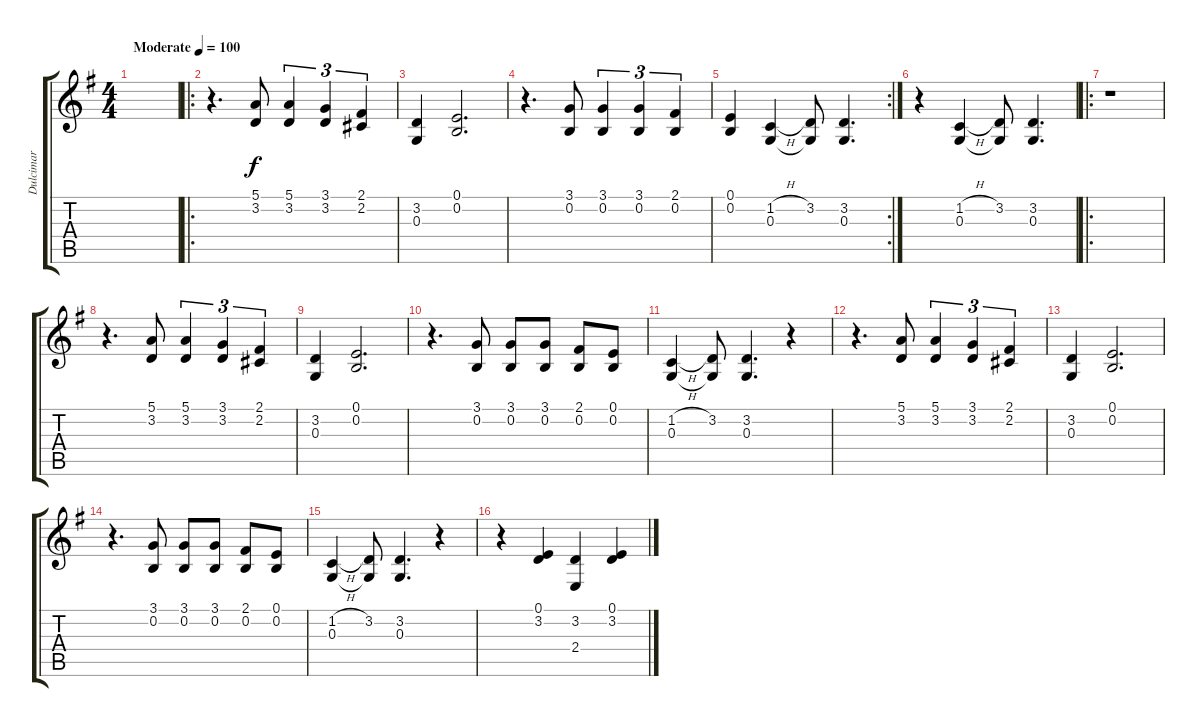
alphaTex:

\track ("Dulcimar" "Dulcimar") {instrument dulcimer}
\staff {score tabs}
\tuning (E4 B3 G3 D3 A2 E2) {hide}
\ts (4 4)
\tempo (100 "Moderate")
\clef g2
\ks g
|
\ro
r.4{d} (5.1 3.2).8 (5.1 3.2).4{tu (3 2)} (3.1 3.2).4{tu (3 2)} (2.1 2.2).4{tu (3 2)} |
(3.2 0.3).4 (0.1 0.2).2{d} |
r.4{d} (3.1 0.2).8 (3.1 0.2).4{tu (3 2)} (3.1 0.2).4{tu (3 2)} (2.1 0.2).4{tu (3 2)} |
\rc 2
(0.1 0.2).4 (1.2{h} 0.3).4 (3.2 0.3{t}).8 (3.2 0.3).4{d} |
r.4 (1.2{h} 0.3).4 (3.2 0.3{t}).8 (3.2 0.3).4{d} |
\ro
r.1 |
r.4{d} (5.1 3.2).8 (5.1 3.2).4{tu (3 2)} (3.1 3.2).4{tu (3 2)} (2.1 2.2).4{tu (3 2)} |
(3.2 0.3).4 (0.1 0.2).2{d} |
r.4{d} (3.1 0.2).8 (3.1 0.2).8 (3.1 0.2).8 (2.1 0.2).8 (0.1 0.2).8 |
(1.2{h} 0.3).4 (3.2 0.3{t}).8 (3.2 0.3).4{d} r.4 |
r.4{d} (5.1 3.2).8 (5.1 3.2).4{tu (3 2)} (3.1 3.2).4{tu (3 2)} (2.1 2.2).4{tu (3 2)} |
(3.2 0.3).4 (0.1 0.2).2{d} |
r.4{d} (3.1 0.2).8 (3.1 0.2).8 (3.1 0.2).8 (2.1 0.2).8 (0.1 0.2).8 |
(1.2{h} 0.3).4 (3.2 0.3{t}).8 (3.2 0.3).4{d} r.4 |
r.4 (0.1 3.2).4 (3.2 2.4).4 (0.1 3.2).4
